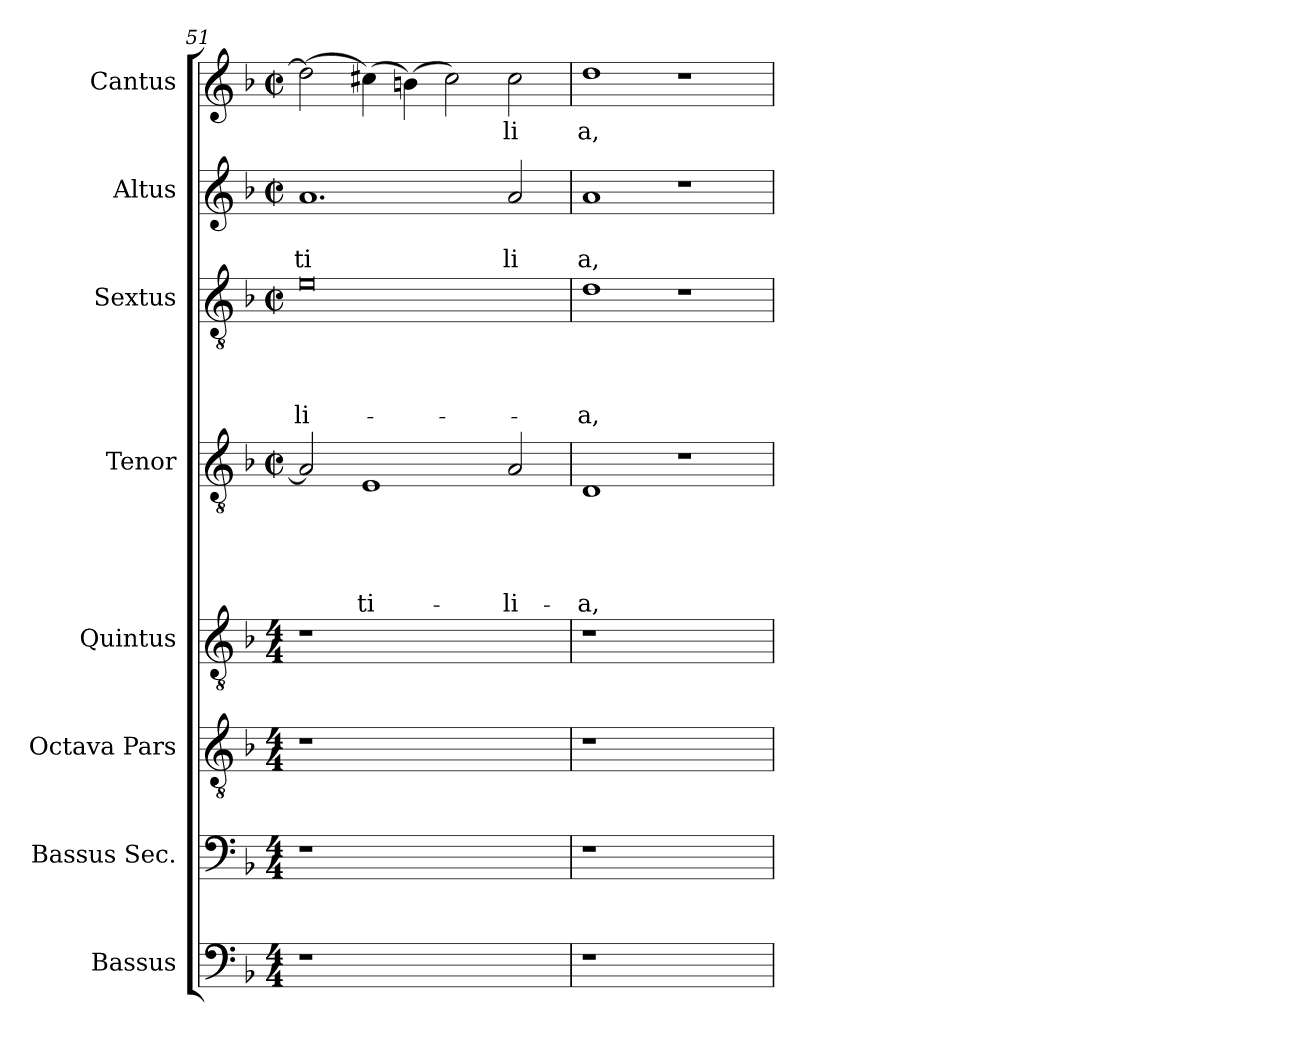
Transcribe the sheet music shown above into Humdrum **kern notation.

**kern	**kern	**kern	**kern	**kern	**text	**text	**text	**text	**text	**kern	**text	**text	**text	**text	**kern	**text	**text	**kern	**text
*part8	*part7	*part6	*part5	*part4	*part4	*part4	*part4	*part4	*part4	*part3	*part3	*part3	*part3	*part3	*part2	*part2	*part2	*part1	*part1
*staff8	*staff7	*staff6	*staff5	*staff4	*staff4	*staff4	*staff4	*staff4	*staff4	*staff3	*staff3	*staff3	*staff3	*staff3	*staff2	*staff2	*staff2	*staff1	*staff1
*I"Bassus	*I"Bassus Sec.	*I"Octava Pars	*I"Quintus	*I"Tenor	*	*	*	*	*	*I"Sextus	*	*	*	*	*I"Altus	*	*	*I"Cantus	*
*I'Bassus	*I'Bassus Sec.	*I'Octava Pars	*I'Quintus	*I'Tenor	*	*	*	*	*	*I'Sextus	*	*	*	*	*I'Altus	*	*	*I'Cantus	*
*clefF4	*clefF4	*clefGv2	*clefGv2	*clefGv2	*	*	*	*	*	*clefGv2	*	*	*	*	*clefG2	*	*	*clefG2	*
*	*	*	*	*ITrd-3c-5	*	*	*	*	*	*ITrd-3c-5	*	*	*	*	*ITrd-3c-5	*	*	*ITrd-3c-5	*
*k[b-]	*k[b-]	*k[b-]	*k[b-]	*k[b-e-]	*	*	*	*	*	*k[b-e-]	*	*	*	*	*k[b-e-]	*	*	*k[b-e-]	*
*F:	*F:	*F:	*F:	*B-:	*	*	*	*	*	*B-:	*	*	*	*	*B-:	*	*	*B-:	*
*M4/4	*M4/4	*M4/4	*M4/4	*M2/2	*	*	*	*	*	*M2/2	*	*	*	*	*M2/2	*	*	*M2/2	*
*	*	*	*	*met(c|)	*	*	*	*	*	*met(c|)	*	*	*	*	*met(c|)	*	*	*met(c|)	*
=51	=51	=51	=51	=51	=51	=51	=51	=51	=51	=51	=51	=51	=51	=51	=51	=51	=51	=51	=51
!	!	!	!	!	!	!	!	!	!	!	!	!	!	!LO:LY:b	!	!	!LO:LY:b	!	!
1r	1r	1r	1r	2d/]	.	.	.	.	.	0a	.	.	.	-li-	1.dd	.	ti	(>2gg\]	.
!	!	!	!	!	!	!	!	!	!LO:LY:b	!	!	!	!	!	!	!	!	!	!
.	.	.	.	1A	.	.	.	.	-ti-	.	.	.	.	.	.	.	.	(>4ff#X\)	.
.	.	.	.	.	.	.	.	.	.	.	.	.	.	.	.	.	.	(>4ee\)	.
1ryy	1ryy	1ryy	1ryy	.	.	.	.	.	.	.	.	.	.	.	.	.	.	2ff#\)	.
!	!	!	!	!	!	!	!	!	!LO:LY:b	!	!	!	!	!	!	!	!LO:LY:b	!	!LO:LY:b
.	.	.	.	2d/	.	.	.	.	-li-	.	.	.	.	.	2dd/	.	li	2ff#\	li
=52	=52	=52	=52	=52	=52	=52	=52	=52	=52	=52	=52	=52	=52	=52	=52	=52	=52	=52	=52
!	!	!	!	!	!	!	!	!	!LO:LY:b	!	!	!	!	!LO:LY:b	!	!	!LO:LY:b	!	!LO:LY:b
1r	1r	1r	1r	1G	.	.	.	.	-a,	1g	.	.	.	-a,	1dd	.	a,	1gg	a,
1ryy	1ryy	1ryy	1ryy	1r	.	.	.	.	.	1r	.	.	.	.	1r	.	.	1r	.
=	=	=	=	=	=	=	=	=	=	=	=	=	=	=	=	=	=	=	=
*-	*-	*-	*-	*-	*-	*-	*-	*-	*-	*-	*-	*-	*-	*-	*-	*-	*-	*-	*-
